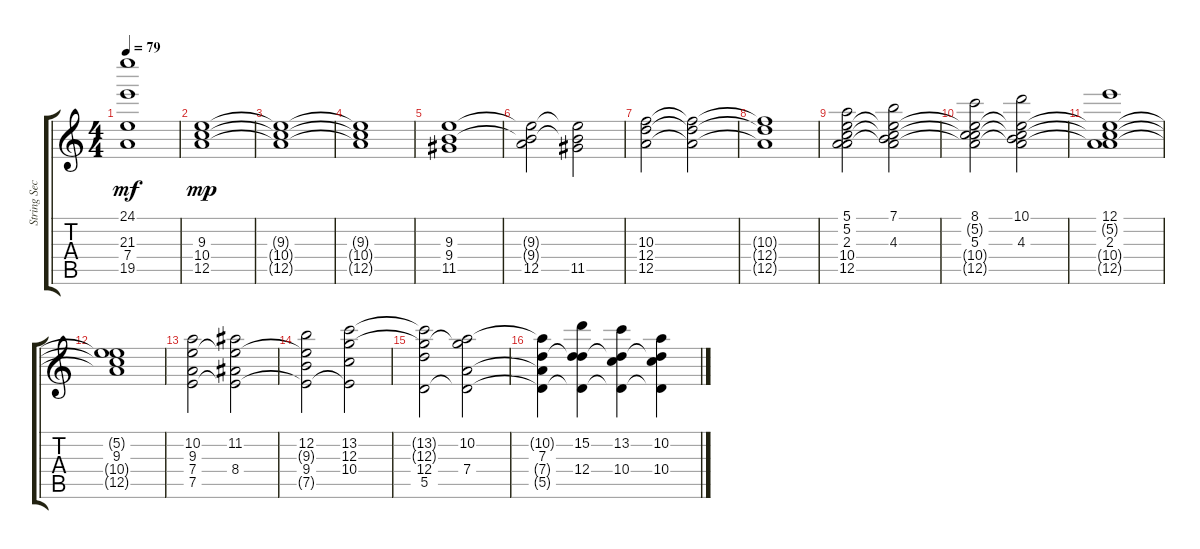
\track ("String Section" "String Sec") {instrument electricguitarclean}
\staff {score tabs}
\tuning (E4 B3 G3 D3 A2 E2) {hide}
\ts (4 4)
\tempo 79
\clef g2
\ks c
(24.1 21.3 7.4 19.5).1{dy mf} |
(9.3 10.4 12.5).1{dy mp} |
(9.3{t} 10.4{t} 12.5{t}).1 |
(9.3{t} 10.4{t} 12.5{t}).1 |
(9.3 9.4 11.5).1 |
(9.3{t} 9.4{t} 12.5).2 (9.3{t} 9.4{t} 11.5).2 |
(10.3 12.4 12.5).2 (10.3{t} 12.4{t} 12.5{t}).2 |
(10.3{t} 12.4{t} 12.5{t}).1 |
(5.1 5.2 2.3 10.4 12.5).2 (7.1 5.2{t} 4.3 10.4{t} 12.5{t}).2 |
(8.1 5.2{t} 5.3 10.4{t} 12.5{t}).2 (10.1 5.2{t} 4.3 10.4{t} 12.5{t}).2 |
(12.1 5.2{t} 2.3 10.4{t} 12.5{t}).1 |
(5.2{t} 9.3 10.4{t} 12.5{t}).1 |
(10.2 9.3 7.4 7.5).2 (11.2 9.3{t} 8.4 7.5{t}).2 |
(12.2 9.3{t} 9.4 7.5{t}).2 (13.2 12.3 10.4 7.5{t}).2 |
(13.2{t} 12.3{t} 12.4 5.5).2 (10.2 12.3{t} 7.4 5.5{t}).2 |
(10.2{t} 7.3 7.4{t} 5.5{t}).4 (15.2 7.3{t} 12.4 5.5{t}).4 (13.2 7.3{t} 10.4 5.5{t}).4 (10.2 7.3{t} 10.4 5.5{t}).4
